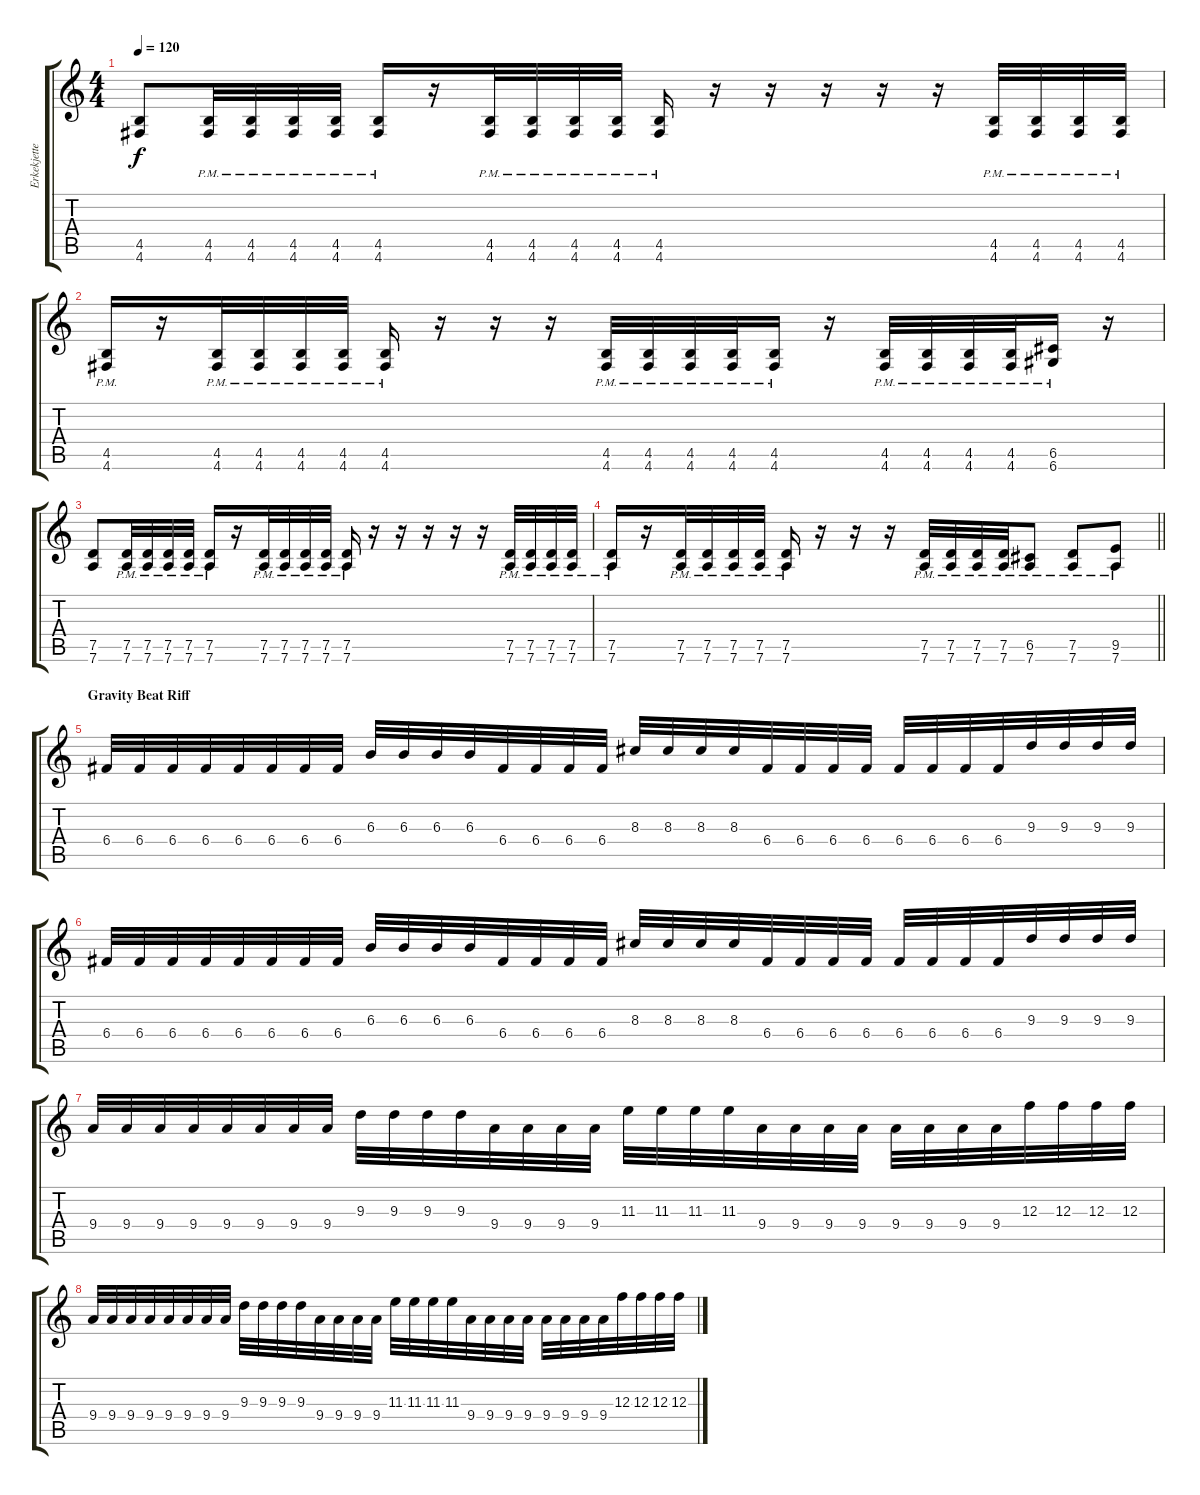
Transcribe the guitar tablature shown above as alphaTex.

\track ("Erkekjetter Silenoz - Rhythm Guitar" "Erkekjette") {instrument distortionguitar}
\staff {score tabs}
\tuning (D4 A3 F3 C3 G2 D2) {hide}
\ts (4 4)
\tempo 120
\clef g2
\ks c
(4.5 4.6).8{dy f} (4.5{pm} 4.6{pm}).32 (4.5{pm} 4.6{pm}).32 (4.5{pm} 4.6{pm}).32 (4.5{pm} 4.6{pm}).32 (4.5{pm} 4.6{pm}).16 r.16 (4.5{pm} 4.6{pm}).32 (4.5{pm} 4.6{pm}).32 (4.5{pm} 4.6{pm}).32 (4.5{pm} 4.6{pm}).32 (4.5{pm} 4.6{pm}).16 r.16 r.16 r.16 r.16 r.16 (4.5{pm} 4.6{pm}).32 (4.5{pm} 4.6{pm}).32 (4.5{pm} 4.6{pm}).32 (4.5{pm} 4.6{pm}).32 |
(4.5{pm} 4.6{pm}).16 r.16 (4.5{pm} 4.6{pm}).32 (4.5{pm} 4.6{pm}).32 (4.5{pm} 4.6{pm}).32 (4.5{pm} 4.6{pm}).32 (4.5{pm} 4.6{pm}).16 r.16 r.16 r.16 (4.5{pm} 4.6{pm}).32 (4.5{pm} 4.6{pm}).32 (4.5{pm} 4.6{pm}).32 (4.5{pm} 4.6{pm}).32 (4.5{pm} 4.6{pm}).16 r.16 (4.5{pm} 4.6{pm}).32 (4.5{pm} 4.6{pm}).32 (4.5{pm} 4.6{pm}).32 (4.5{pm} 4.6{pm}).32 (6.5{pm} 6.6{pm}).16 r.16 |
(7.5 7.6).8 (7.5{pm} 7.6{pm}).32 (7.5{pm} 7.6{pm}).32 (7.5{pm} 7.6{pm}).32 (7.5{pm} 7.6{pm}).32 (7.5{pm} 7.6{pm}).16 r.16 (7.5{pm} 7.6{pm}).32 (7.5{pm} 7.6{pm}).32 (7.5{pm} 7.6{pm}).32 (7.5{pm} 7.6{pm}).32 (7.5{pm} 7.6{pm}).16 r.16 r.16 r.16 r.16 r.16 (7.5{pm} 7.6{pm}).32 (7.5{pm} 7.6{pm}).32 (7.5{pm} 7.6{pm}).32 (7.5{pm} 7.6{pm}).32 |
\barLineRight lightlight
(7.5{pm} 7.6{pm}).16 r.16 (7.5{pm} 7.6{pm}).32 (7.5{pm} 7.6{pm}).32 (7.5{pm} 7.6{pm}).32 (7.5{pm} 7.6{pm}).32 (7.5{pm} 7.6{pm}).16 r.16 r.16 r.16 (7.5{pm} 7.6{pm}).32 (7.5{pm} 7.6{pm}).32 (7.5{pm} 7.6{pm}).32 (7.5{pm} 7.6{pm}).32 (6.5{pm} 7.6{pm}).8 (7.5{pm} 7.6{pm}).8 (9.5{pm} 7.6{pm}).8 |
\section ("" "Gravity Beat Riff")
6.4.32 6.4.32 6.4.32 6.4.32 6.4.32 6.4.32 6.4.32 6.4.32 6.3.32 6.3.32 6.3.32 6.3.32 6.4.32 6.4.32 6.4.32 6.4.32 8.3.32 8.3.32 8.3.32 8.3.32 6.4.32 6.4.32 6.4.32 6.4.32 6.4.32 6.4.32 6.4.32 6.4.32 9.3.32 9.3.32 9.3.32 9.3.32 |
6.4.32 6.4.32 6.4.32 6.4.32 6.4.32 6.4.32 6.4.32 6.4.32 6.3.32 6.3.32 6.3.32 6.3.32 6.4.32 6.4.32 6.4.32 6.4.32 8.3.32 8.3.32 8.3.32 8.3.32 6.4.32 6.4.32 6.4.32 6.4.32 6.4.32 6.4.32 6.4.32 6.4.32 9.3.32 9.3.32 9.3.32 9.3.32 |
9.4.32 9.4.32 9.4.32 9.4.32 9.4.32 9.4.32 9.4.32 9.4.32 9.3.32 9.3.32 9.3.32 9.3.32 9.4.32 9.4.32 9.4.32 9.4.32 11.3.32 11.3.32 11.3.32 11.3.32 9.4.32 9.4.32 9.4.32 9.4.32 9.4.32 9.4.32 9.4.32 9.4.32 12.3.32 12.3.32 12.3.32 12.3.32 |
9.4.32 9.4.32 9.4.32 9.4.32 9.4.32 9.4.32 9.4.32 9.4.32 9.3.32 9.3.32 9.3.32 9.3.32 9.4.32 9.4.32 9.4.32 9.4.32 11.3.32 11.3.32 11.3.32 11.3.32 9.4.32 9.4.32 9.4.32 9.4.32 9.4.32 9.4.32 9.4.32 9.4.32 12.3.32 12.3.32 12.3.32 12.3.32
